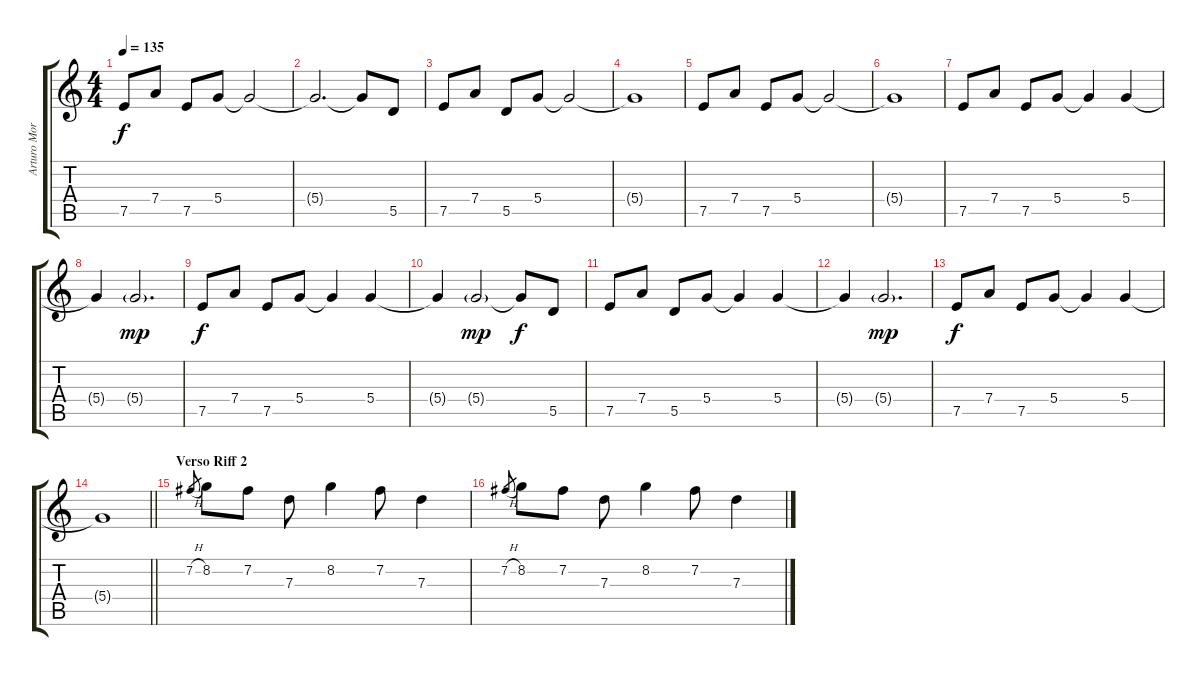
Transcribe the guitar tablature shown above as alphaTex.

\track ("Arturo Morras" "Arturo Mor") {instrument distortionguitar}
\staff {score tabs}
\tuning (E4 B3 G3 D3 A2 E2) {hide}
\ts (4 4)
\tempo 135
\clef g2
\ks c
7.5.8{dy f} 7.4.8 7.5.8 5.4.8 5.4{t}.2 |
5.4{t}.2{d} 5.4{t}.8 5.5.8 |
7.5.8 7.4.8 5.5.8 5.4.8 5.4{t}.2 |
5.4{t}.1 |
7.5.8 7.4.8 7.5.8 5.4.8 5.4{t}.2 |
5.4{t}.1 |
7.5.8 7.4.8 7.5.8 5.4.8 5.4{t}.4 5.4.4 |
5.4{t}.4 5.4{g}.2{d dy mp} |
7.5.8{dy f} 7.4.8 7.5.8 5.4.8 5.4{t}.4 5.4.4 |
5.4{t}.4 5.4{g}.2{dy mp} 5.4{t}.8{dy f} 5.5.8 |
7.5.8 7.4.8 5.5.8 5.4.8 5.4{t}.4 5.4.4 |
5.4{t}.4 5.4{g}.2{d dy mp} |
7.5.8{dy f} 7.4.8 7.5.8 5.4.8 5.4{t}.4 5.4.4 |
\barLineRight lightlight
5.4{t}.1{instrument distortionguitar} |
\section ("" "Verso Riff 2")
7.2{h}.8{gr} 8.2.8 7.2.8 7.3.8 8.2.4 7.2.8 7.3.4 |
7.2{h}.8{gr} 8.2.8 7.2.8 7.3.8 8.2.4 7.2.8 7.3.4
